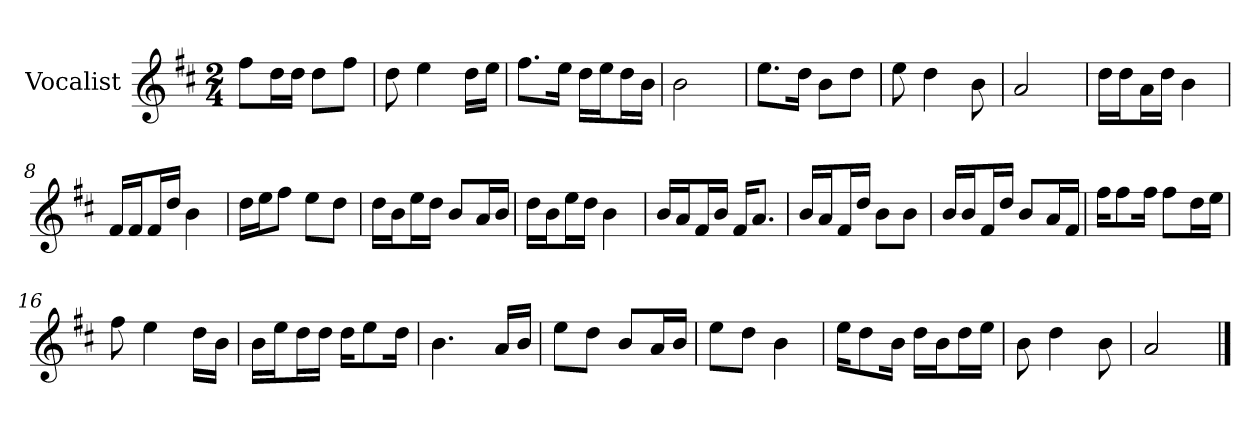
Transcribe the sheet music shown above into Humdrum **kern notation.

**kern
*part1
*staff1
*I"Vocalist
*k[f#c#]
*D:
*M2/4
=
8ff#L
16ddL
16ddJJ
8ddL
8ff#J
=1
8dd
4ee
16ddLL
16eeJJ
=2
8.ff#L
16eeJk
16ddLL
16eeJ
16ddL
16bJJ
=3
2b
=4
8.eeL
16ddJk
8bL
8ddJ
=5
8ee
4dd
8b
=6
2a
=7
16ddLL
16ddJ
16aL
16ddJJ
4b
=8
16f#LL
16f#J
16f#L
16ddJJ
4b
=9
16ddLL
16eeJ
8ff#J
8eeL
8ddJ
=10
16ddLL
16bJ
16eeL
16ddJJ
8bL
16aL
16bJJ
=11
16ddLL
16bJ
16eeL
16ddJJ
4b
=12
16bLL
16aJ
16f#L
16bJJ
16f#KL
8.aJ
=13
16bLL
16aJ
16f#L
16ddJJ
8bL
8bJ
=14
16bLL
16bJ
16f#L
16ddJJ
8bL
16aL
16f#JJ
=15
16ff#KL
8ff#
16ff#Jk
8ff#L
16ddL
16eeJJ
=16
8ff#
4ee
16ddLL
16bJJ
=17
16bLL
16eeJ
16ddL
16ddJJ
16ddKL
8ee
16ddJk
=18
4.b
16aLL
16bJJ
=19
8eeL
8ddJ
8bL
16aL
16bJJ
=20
8eeL
8ddJ
4b
=21
16eeKL
8dd
16bJk
16ddLL
16bJ
16ddL
16eeJJ
=22
8b
4dd
8b
=23
2a
==
*-
